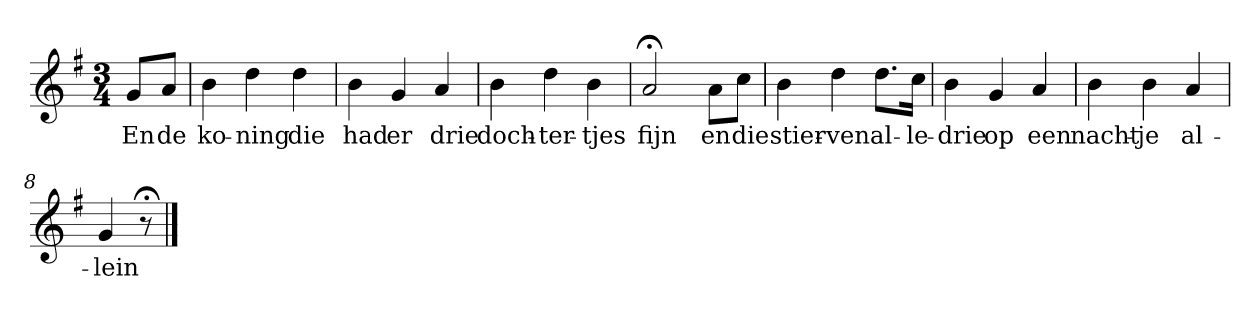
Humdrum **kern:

**kern	**text
*part1	*part1
*staff1	*staff1
*k[f#]	*
*G:	*
*M3/4	*
*MM120	*
=	=
8gL	En
8aJ	de
=1	=1
4b	ko-
4dd	-ning
4dd	die
=2	=2
4b	had
4g	er
4a	drie
=3	=3
4b	doch-
4dd	-ter-
4b	-tjes
=4	=4
2a;<	fijn
8aL	en
8ccJ	die
=5	=5
4b	stier-
4dd	-ven
8.ddL	al-
16ccJk	-le-
=6	=6
4b	-drie
4g	op
4a	een
=7	=7
4b	nacht-
4b	-je
4a	al-
=8	=8
4g	-lein
8r;<	.
==	==
*-	*-
